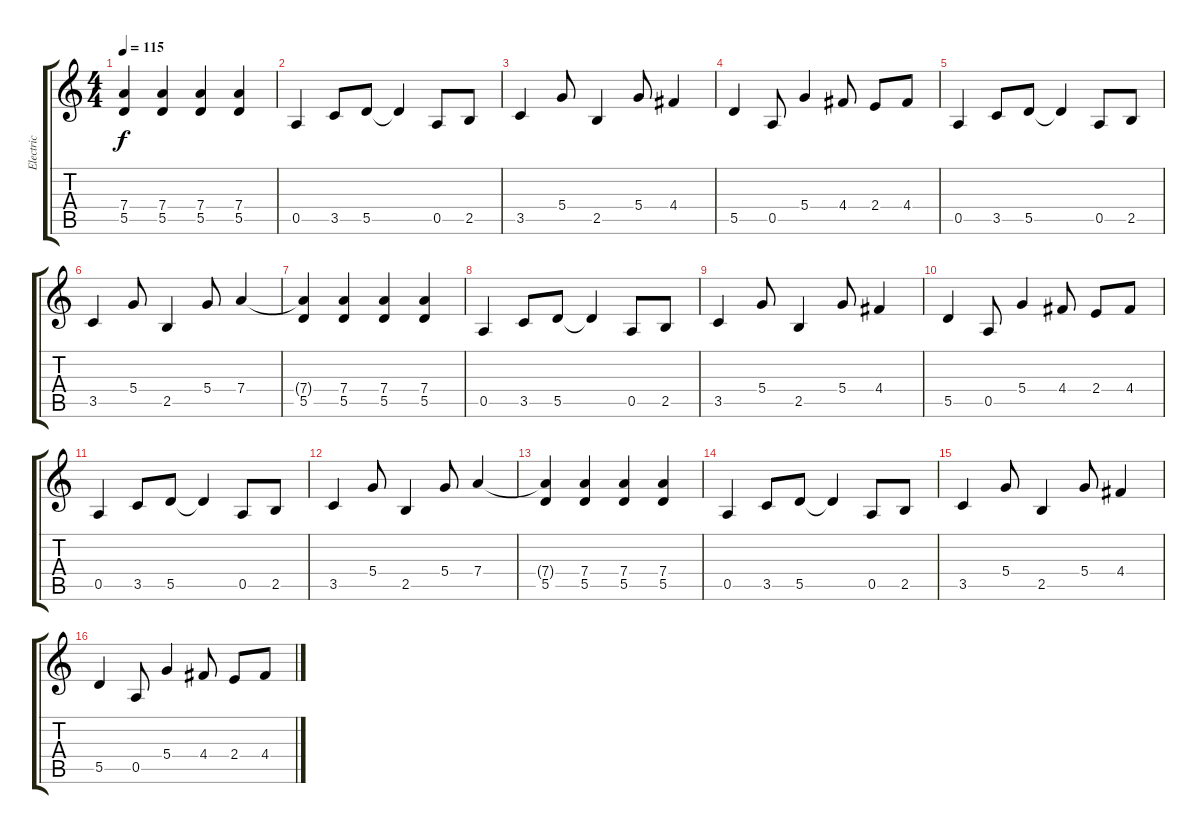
\track ("Electric" "Electric") {instrument overdrivenguitar}
\staff {score tabs}
\tuning (E4 B3 G3 D3 A2 E2) {hide}
\ts (4 4)
\tempo 115
\clef g2
\ks c
(7.4{t} 5.5).4{dy f} (7.4 5.5).4 (7.4 5.5).4 (7.4 5.5).4 |
0.5.4 3.5.8 5.5.8 5.5{t}.4 0.5.8 2.5.8 |
3.5.4 5.4.8 2.5.4 5.4.8 4.4.4 |
5.5.4 0.5.8 5.4.4 4.4.8 2.4.8 4.4.8 |
0.5.4 3.5.8 5.5.8 5.5{t}.4 0.5.8 2.5.8 |
3.5.4 5.4.8 2.5.4 5.4.8 7.4.4 |
(7.4{t} 5.5).4 (7.4 5.5).4 (7.4 5.5).4 (7.4 5.5).4 |
0.5.4 3.5.8 5.5.8 5.5{t}.4 0.5.8 2.5.8 |
3.5.4 5.4.8 2.5.4 5.4.8 4.4.4 |
5.5.4 0.5.8 5.4.4 4.4.8 2.4.8 4.4.8 |
0.5.4 3.5.8 5.5.8 5.5{t}.4 0.5.8 2.5.8 |
3.5.4 5.4.8 2.5.4 5.4.8 7.4.4 |
(7.4{t} 5.5).4 (7.4 5.5).4 (7.4 5.5).4 (7.4 5.5).4 |
0.5.4 3.5.8 5.5.8 5.5{t}.4 0.5.8 2.5.8 |
3.5.4 5.4.8 2.5.4 5.4.8 4.4.4 |
5.5.4 0.5.8 5.4.4 4.4.8 2.4.8 4.4.8
